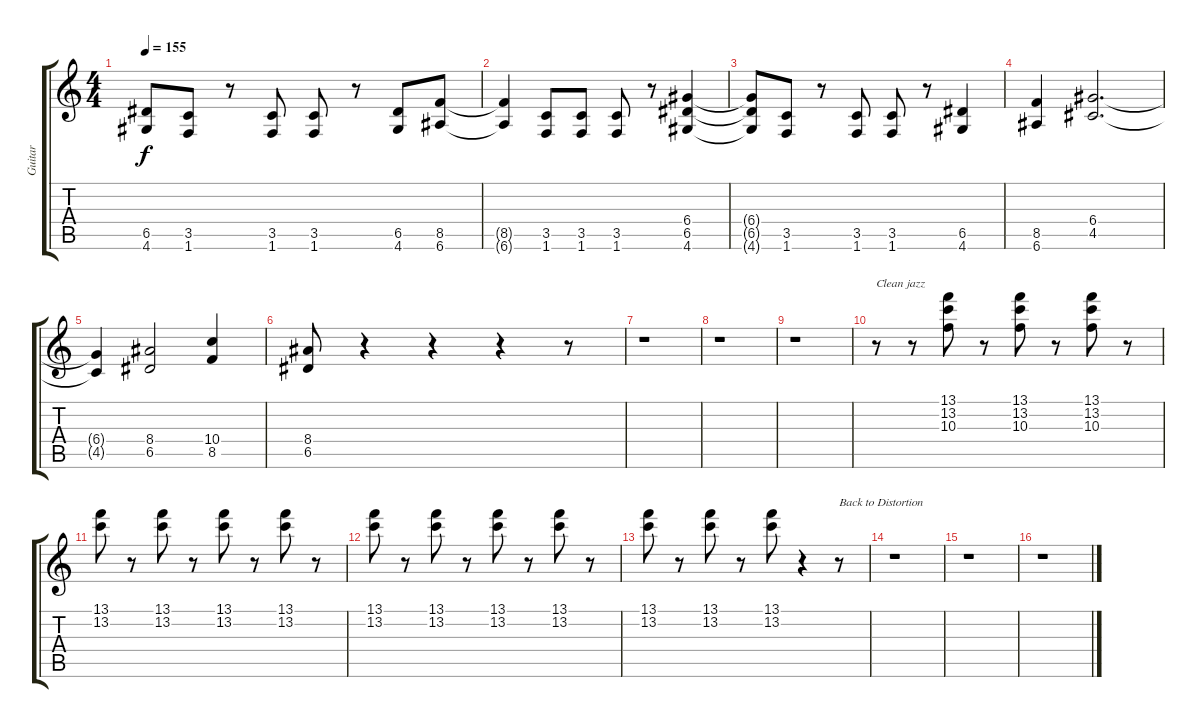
\track ("Guitar" "Guitar") {instrument distortionguitar}
\staff {score tabs}
\tuning (E4 B3 G3 D3 A2 E2) {hide}
\ts (4 4)
\tempo 155
\clef g2
\ks c
(6.5{t} 4.6{t}).8{dy f} (3.5 1.6).8 r.8 (3.5 1.6).8 (3.5 1.6).8 r.8 (6.5 4.6).8 (8.5 6.6).8 |
(8.5{t} 6.6{t}).4 (3.5 1.6).8 (3.5 1.6).8 (3.5 1.6).8 r.8 (6.4 6.5 4.6).4 |
(6.4{t} 6.5{t} 4.6{t}).8 (3.5 1.6).8 r.8 (3.5 1.6).8 (3.5 1.6).8 r.8 (6.5 4.6).4 |
(8.5 6.6).4 (6.4 4.5).2{d} |
(6.4{t} 4.5{t}).4 (8.4 6.5).2 (10.4 8.5).4 |
(8.4 6.5).8 r.4 r.4 r.4 r.8 |
r.1 |
r.1 |
r.1 |
r.8{txt "Clean jazz" instrument electricguitarjazz} r.8 (13.1 13.2 10.3).8 r.8 (13.1 13.2 10.3).8 r.8 (13.1 13.2 10.3).8 r.8 |
(13.1 13.2).8 r.8 (13.1 13.2).8 r.8 (13.1 13.2).8 r.8 (13.1 13.2).8 r.8 |
(13.1 13.2).8 r.8 (13.1 13.2).8 r.8 (13.1 13.2).8 r.8 (13.1 13.2).8 r.8 |
(13.1 13.2).8 r.8 (13.1 13.2).8 r.8 (13.1 13.2).8 r.4 r.8{txt "Back to Distortion" instrument distortionguitar} |
r.1 |
r.1 |
r.1
